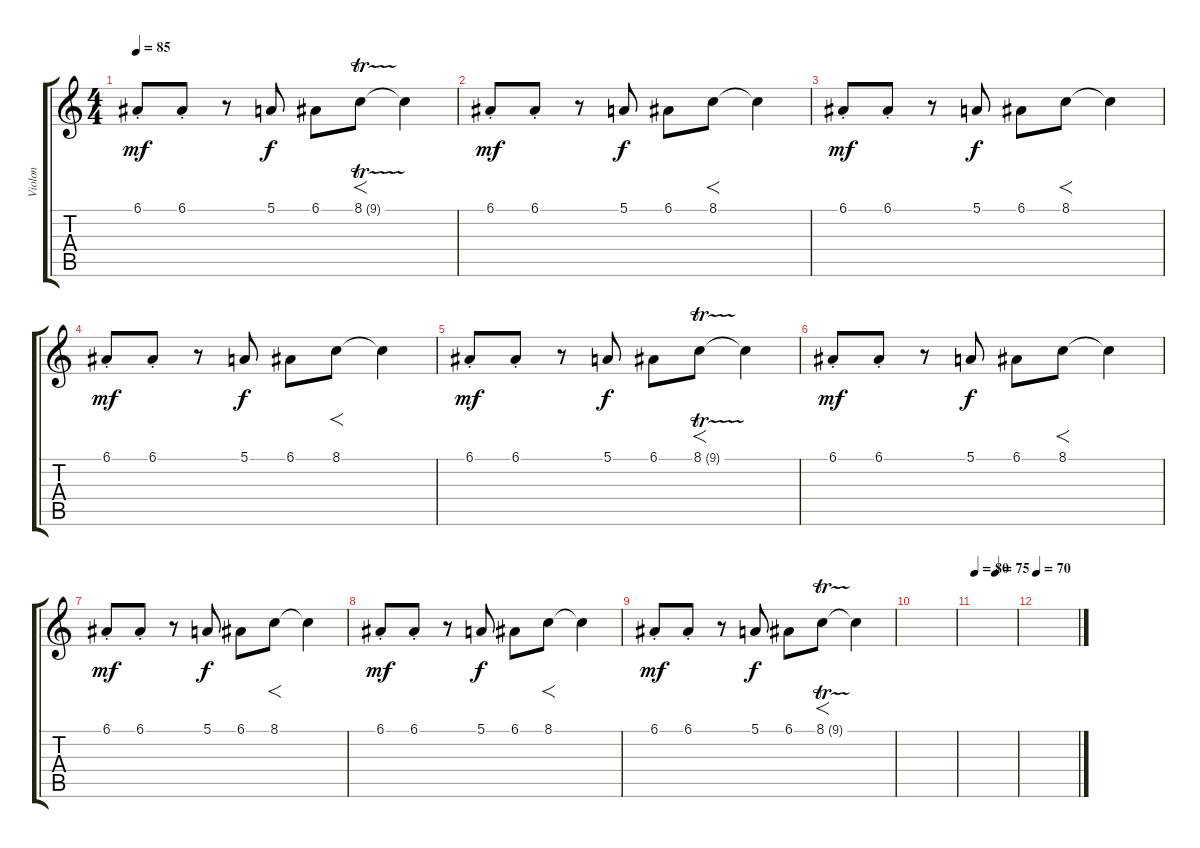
\track ("Violon" "Violon") {instrument violin}
\staff {score tabs}
\tuning (E4 B3 G3 D3 A2 E2) {hide}
\ts (4 4)
\tempo 85
\clef g2
\ks c
6.1{st}.8{dy mf} 6.1{st}.8 r.8 5.1.8{dy f} 6.1.8 8.1{tr (9 16)}.8{f} 8.1{t}.4 |
6.1{st}.8{dy mf} 6.1{st}.8 r.8 5.1.8{dy f} 6.1.8 8.1.8{f} 8.1{t}.4 |
6.1{st}.8{dy mf} 6.1{st}.8 r.8 5.1.8{dy f} 6.1.8 8.1.8{f} 8.1{t}.4 |
6.1{st}.8{dy mf} 6.1{st}.8 r.8 5.1.8{dy f} 6.1.8 8.1.8{f} 8.1{t}.4 |
6.1{st}.8{dy mf} 6.1{st}.8 r.8 5.1.8{dy f} 6.1.8 8.1{tr (9 16)}.8{f} 8.1{t}.4 |
6.1{st}.8{dy mf} 6.1{st}.8 r.8 5.1.8{dy f} 6.1.8 8.1.8{f} 8.1{t}.4 |
6.1{st}.8{dy mf} 6.1{st}.8 r.8 5.1.8{dy f} 6.1.8 8.1.8{f} 8.1{t}.4 |
6.1{st}.8{dy mf} 6.1{st}.8 r.8 5.1.8{dy f} 6.1.8 8.1.8{f} 8.1{t}.4 |
6.1{st}.8{dy mf} 6.1{st}.8 r.8 5.1.8{dy f} 6.1.8 8.1{tr (9 16)}.8{f} 8.1{t}.4 |
|
\tempo 80
\tempo (75 0.5)
|
\tempo 70
